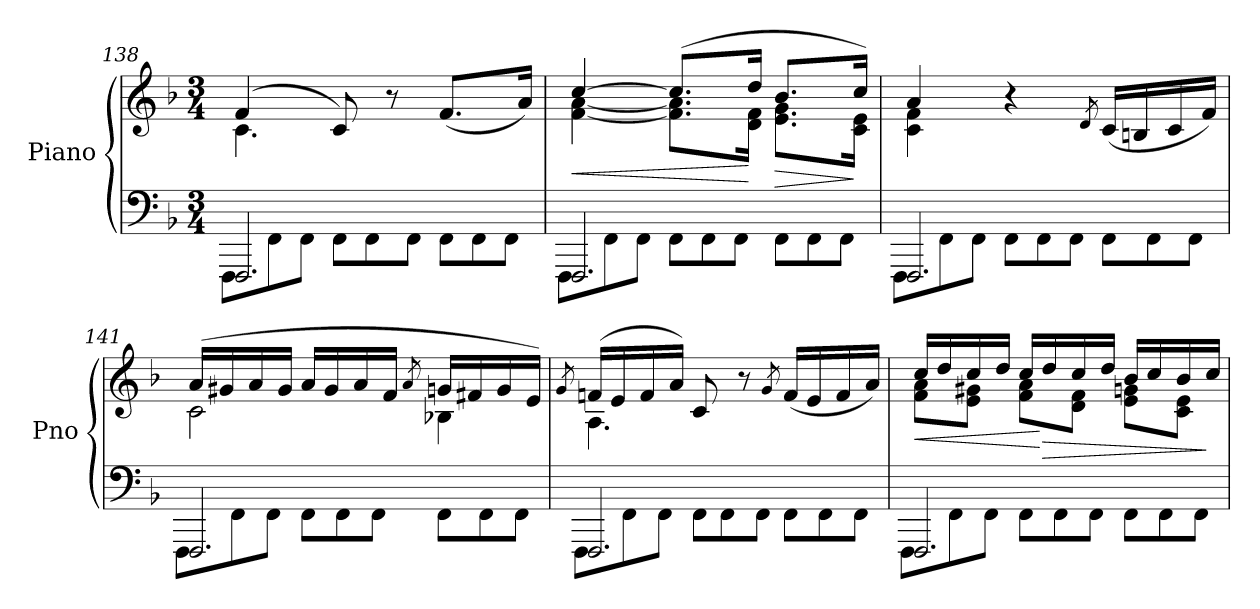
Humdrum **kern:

**kern	**kern	**dynam
*part1	*part1	*part1
*staff2	*staff1	*staff1/2
*I"Piano	*	*
*I'Pno	*	*
!!LO:PB:g=z
*clefF4	*clefG2	*
*k[b-]	*k[b-]	*
*F:	*F:	*
*M3/4	*M3/4	*
=138	=138	=138
*^	*	*
*	*Xtuplet	*	*
*	*	*^	*
2.FFF/	12FFF\L	(>4f/	4.c\	.
.	12FF\	.	.	.
.	12FF\J	.	.	.
.	12FF\L	8c/)	.	.
.	12FF\	.	.	.
.	.	8r	4.ryy	.
.	12FF\J	.	.	.
.	12FF\L	(>8.f/L	.	.
.	12FF\	.	.	.
.	12FF\J	.	.	.
.	.	16a/Jk)	.	.
=139	=139	=139	=139	=139
!	!	!	!	!LO:HP:b
2.FFF/	12FFF\L	[4cc/	[4f\ [4a\	<
.	12FF\	.	.	.
.	12FF\J	.	.	.
.	12FF\L	(>8.cc/L]	8.f\] 8.a\]L	.
.	12FF\	.	.	.
.	12FF\J	.	.	.
.	.	16dd/Jk	16d\ 16f\Jk	[
!	!	!	!	!LO:HP:b
.	12FF\L	8.b-/L	8.e\ 8.g\L	>
.	12FF\	.	.	.
.	12FF\J	.	.	.
.	.	16cc/Jk)	16c\ 16e\Jk	]
=140	=140	=140	=140	=140
2.FFF/	12FFF\L	4a/	4c\ 4f\	.
.	12FF\	.	.	.
.	12FF\J	.	.	.
.	12FF\L	4r	2ryy	.
.	12FF\	.	.	.
.	12FF\J	.	.	.
.	.	8qd/	.	.
.	12FF\L	(>16c/LL	.	.
.	.	16Bn/	.	.
.	12FF\	.	.	.
.	.	16c/	.	.
.	12FF\J	.	.	.
.	.	16f/JJ)	.	.
!!LO:LB:g=z	!!
=141	=141	=141	=141	=141
2.FFF/	12FFF\L	(>16a/LL	2c\	.
.	.	16g#X/	.	.
.	12FF\	.	.	.
.	.	16a/	.	.
.	12FF\J	.	.	.
.	.	16g#/JJ	.	.
.	12FF\L	16a/LL	.	.
.	.	16g#/	.	.
.	12FF\	.	.	.
.	.	16a/	.	.
.	12FF\J	.	.	.
.	.	16f/JJ	.	.
.	.	8qa/	.	.
.	12FF\L	16gn/LL	4B-X\	.
.	.	16f#X/	.	.
.	12FF\	.	.	.
.	.	16g/	.	.
.	12FF\J	.	.	.
.	.	16e/JJ)	.	.
=142	=142	=142	=142	=142
.	.	8qg/	.	.
2.FFF/	12FFF\L	(>16fn/LL	4.A\	.
.	.	16e/	.	.
.	12FF\	.	.	.
.	.	16f/	.	.
.	12FF\J	.	.	.
.	.	16a/JJ)	.	.
.	12FF\L	8c/	.	.
.	12FF\	.	.	.
.	.	8r	4.ryy	.
.	12FF\J	.	.	.
.	.	8qg/	.	.
.	12FF\L	(>16f/LL	.	.
.	.	16e/	.	.
.	12FF\	.	.	.
.	.	16f/	.	.
.	12FF\J	.	.	.
.	.	16a/JJ)	.	.
!!LO:LB:g=z	!!
=143	=143	=143	=143	=143
!	!	!	!	!LO:HP:b
2.FFF/	12FFF\L	16cc/LL	8f\ 8a\L	<
.	.	16dd/	.	.
.	12FF\	.	.	.
.	.	16cc/	8e\ 8g#X\J	.
.	12FF\J	.	.	.
.	.	16dd/JJ	.	.
.	12FF\L	16cc/LL	8f\ 8a\L	.
!	!	!	!	!LO:HP:n=1:b
.	.	16dd/	.	[ >
.	12FF\	.	.	.
.	.	16cc/	8d\ 8f\J	.
.	12FF\J	.	.	.
.	.	16dd/JJ	.	.
.	12FF\L	16b-/LL	8e\ 8gn\L	.
.	.	16cc/	.	.
.	12FF\	.	.	.
.	.	16b-/	8c\ 8e\J	.
.	12FF\J	.	.	.
.	.	16cc/JJ	.	]
*v	*v	*	*	*
*	*v	*v	*
=	=	=
*-	*-	*-
